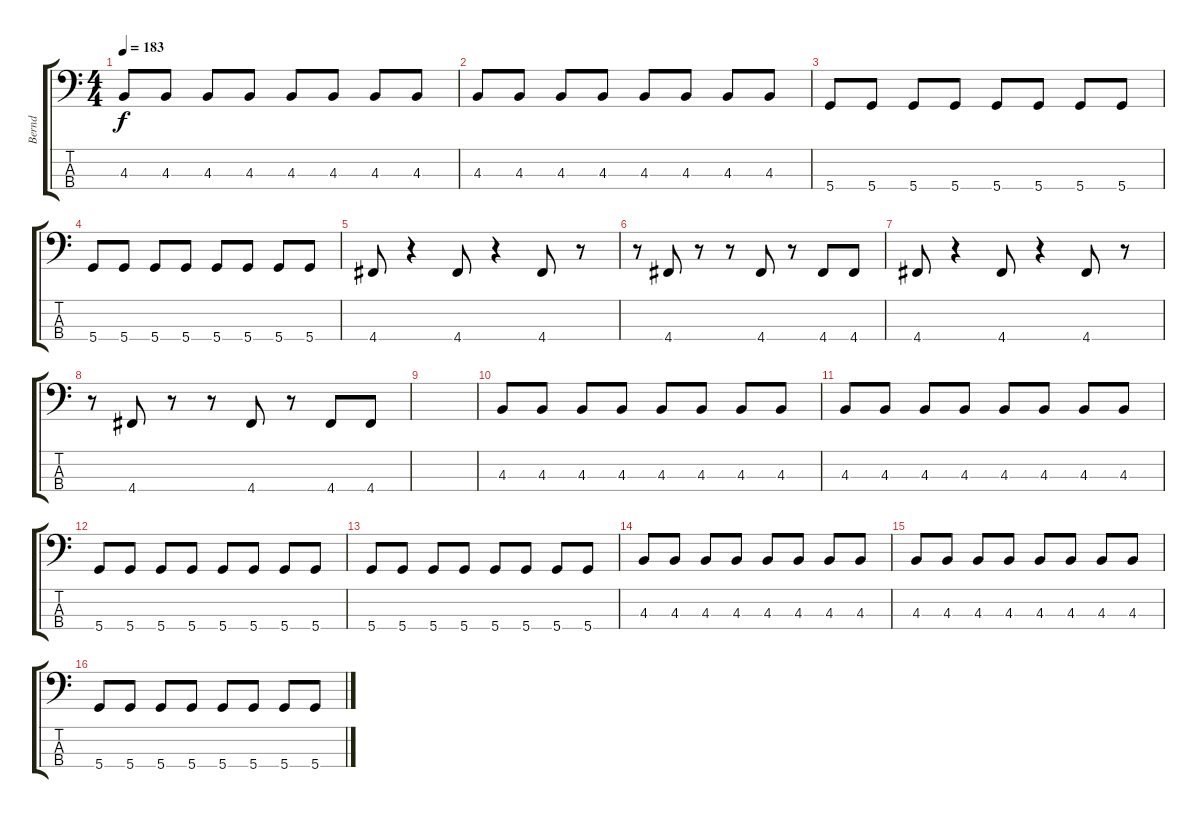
\track ("Bernd" "Bernd") {instrument electricbassfinger}
\staff {score tabs}
\tuning (F2 C2 G1 D1) {hide}
\ts (4 4)
\tempo 183
\clef f4
\ks c
4.3.8{dy f} 4.3.8 4.3.8 4.3.8 4.3.8 4.3.8 4.3.8 4.3.8 |
4.3.8 4.3.8 4.3.8 4.3.8 4.3.8 4.3.8 4.3.8 4.3.8 |
5.4.8 5.4.8 5.4.8 5.4.8 5.4.8 5.4.8 5.4.8 5.4.8 |
5.4.8 5.4.8 5.4.8 5.4.8 5.4.8 5.4.8 5.4.8 5.4.8 |
4.4.8 r.4 4.4.8 r.4 4.4.8 r.8 |
r.8 4.4.8 r.8 r.8 4.4.8 r.8 4.4.8 4.4.8 |
4.4.8 r.4 4.4.8 r.4 4.4.8 r.8 |
r.8 4.4.8 r.8 r.8 4.4.8 r.8 4.4.8 4.4.8 |
|
4.3.8 4.3.8 4.3.8 4.3.8 4.3.8 4.3.8 4.3.8 4.3.8 |
4.3.8 4.3.8 4.3.8 4.3.8 4.3.8 4.3.8 4.3.8 4.3.8 |
5.4.8 5.4.8 5.4.8 5.4.8 5.4.8 5.4.8 5.4.8 5.4.8 |
5.4.8 5.4.8 5.4.8 5.4.8 5.4.8 5.4.8 5.4.8 5.4.8 |
4.3.8 4.3.8 4.3.8 4.3.8 4.3.8 4.3.8 4.3.8 4.3.8 |
4.3.8 4.3.8 4.3.8 4.3.8 4.3.8 4.3.8 4.3.8 4.3.8 |
5.4.8 5.4.8 5.4.8 5.4.8 5.4.8 5.4.8 5.4.8 5.4.8
